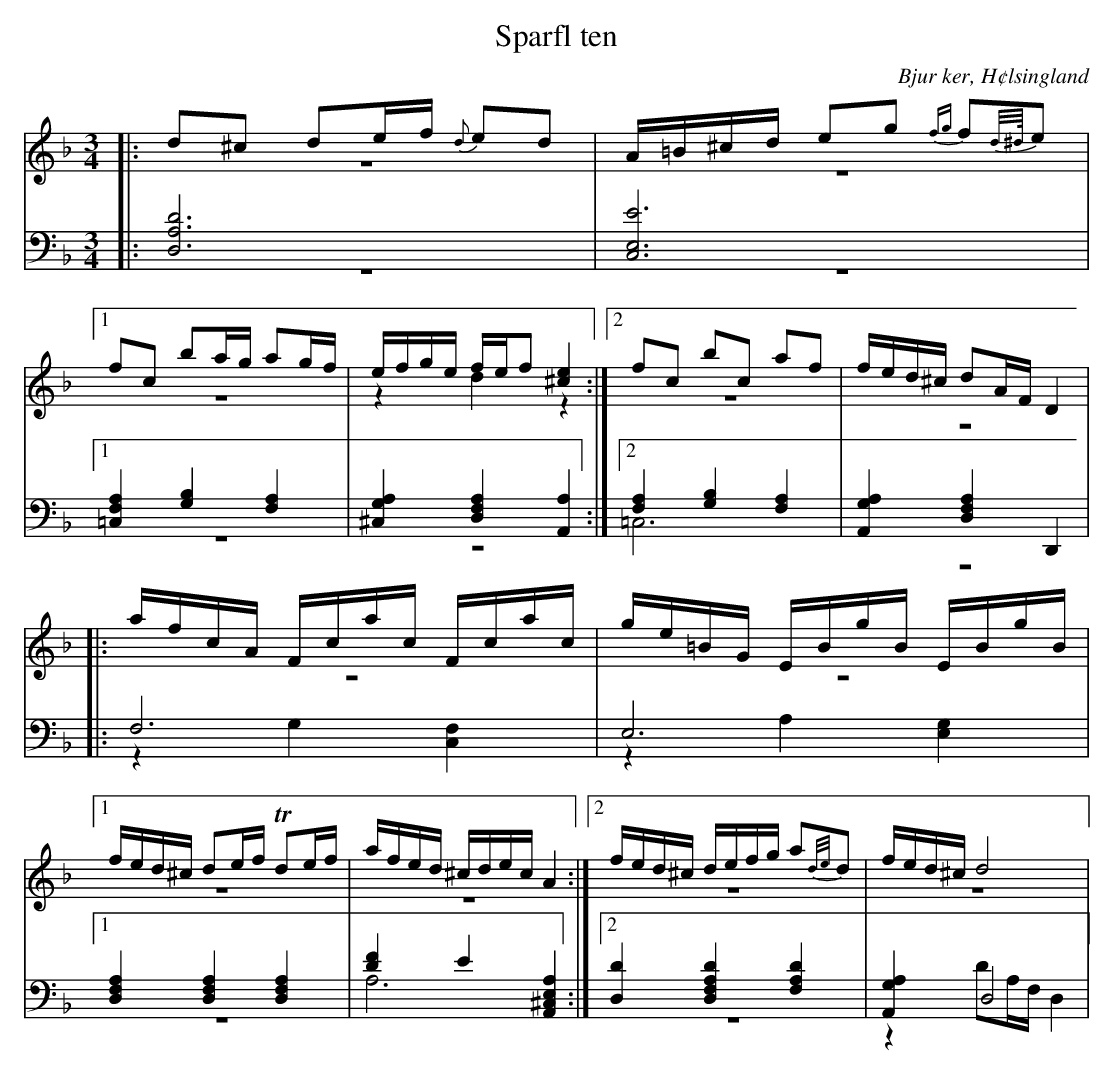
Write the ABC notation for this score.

X:1
T: Sparfl ten
O: Bjur ker, H¢lsingland
M: 3/4
L: 1/8
K: Dm
V:1
V:2 merge
V:3
V:4 merge
V:1
|:d^c de/f/ {d}ed|A/=B/^c/d/ eg {fg}f{d/^d//}e|1 fc ba/g/ ag/f/| e/f/g/e/ f/e/f [^c2e2]:|2 fc bc af|f/e/d/^c/ dA/F/ D2|
|:a/f/c/A/  F/c/a/c/ F/c/a/c/|g/e/=B/G/  E/B/g/B/  E/B/g/B/|1 f/e/d/^c/ de/f/ Tde/f/|a/f/e/d/ ^c/d/e/c/ A2:|2 f/e/d/^c/ d/e/f/g/ a{d/e/}d|f/e/d/^c/ d4|
V:2
|:z6|z6|1 z6|z2 d2 z2:|2 z6|z6|
|:z6|z6|1 z6|z6:|2 z6|z6|
V:3 clef=bass
|:[D,6A,6D6]|[E,6C,6E6]|1 [=C,2F,2A,2] [G,2B,2] [F,2A,2]|[^C,2G,2A,2] [D,2F,2A,2] [A,,2A,2]:|2 [F,2A,2] [G,2B,2] [F,2A,2]|[A,,2G,2A,2] [D,2F,2A,2] D,,2|
|:F,6|E,6|1 [D,2F,2A,2] [D,2F,2A,2] [D,2F,2A,2]|[D2F2] E2 [A,,2^C,2E,2A,2]:|2 [D,2D2] [D,2F,2A,2D2] [F,2A,2D2]|[A,,2G,2A,2] D,4|
V:4 clef=bass
|:z6|z6|1 z6|z6:|2 =C,6|z6|
|:z2 G,2 [C,2F,2]|z2 A,2 [E,2G,2]|1 z6|A,6:|2 z6|z2 DA,/F,/ D,2|
